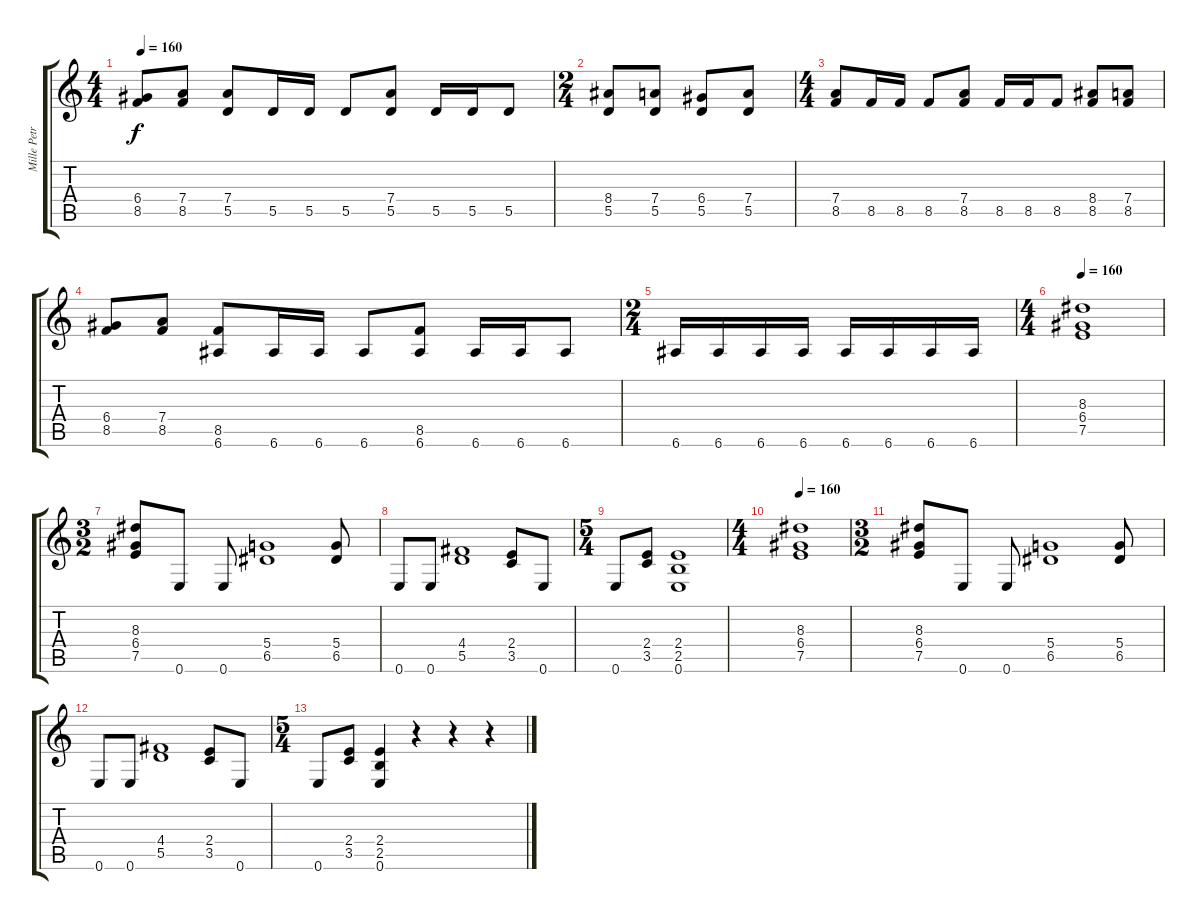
\track ("Mille Petrozza" "Mille Petr") {instrument distortionguitar}
\staff {score tabs}
\tuning (E4 B3 G3 D3 A2 E2) {hide}
\ts (4 4)
\tempo 160
\clef g2
\ks c
(6.4 8.5).8{dy f} (7.4 8.5).8 (7.4 5.5).8 5.5.16 5.5.16 5.5.8 (7.4 5.5).8 5.5.16 5.5.16 5.5.8 |
\ts (2 4)
(8.4 5.5).8 (7.4 5.5).8 (6.4 5.5).8 (7.4 5.5).8 |
\ts (4 4)
(7.4 8.5).8 8.5.16 8.5.16 8.5.8 (7.4 8.5).8 8.5.16 8.5.16 8.5.8 (8.4 8.5).8 (7.4 8.5).8 |
(6.4 8.5).8 (7.4 8.5).8 (8.5 6.6).8 6.6.16 6.6.16 6.6.8 (8.5 6.6).8 6.6.16 6.6.16 6.6.8 |
\ts (2 4)
6.6.16 6.6.16 6.6.16 6.6.16 6.6.16 6.6.16 6.6.16 6.6.16 |
\ts (4 4)
\tempo 160
(8.3 6.4 7.5).1 |
\ts (3 2)
(8.3 6.4 7.5).8 0.6.8 0.6.8 (5.4 6.5).1 (5.4 6.5).8 |
0.6.8 0.6.8 (4.4 5.5).1 (2.4 3.5).8 0.6.8 |
\ts (5 4)
0.6.8 (2.4 3.5).8 (2.4 2.5 0.6).1 |
\ts (4 4)
\tempo 160
(8.3 6.4 7.5).1 |
\ts (3 2)
(8.3 6.4 7.5).8 0.6.8 0.6.8 (5.4 6.5).1 (5.4 6.5).8 |
0.6.8 0.6.8 (4.4 5.5).1 (2.4 3.5).8 0.6.8 |
\ts (5 4)
0.6.8 (2.4 3.5).8 (2.4 2.5 0.6).4 r.4 r.4 r.4
